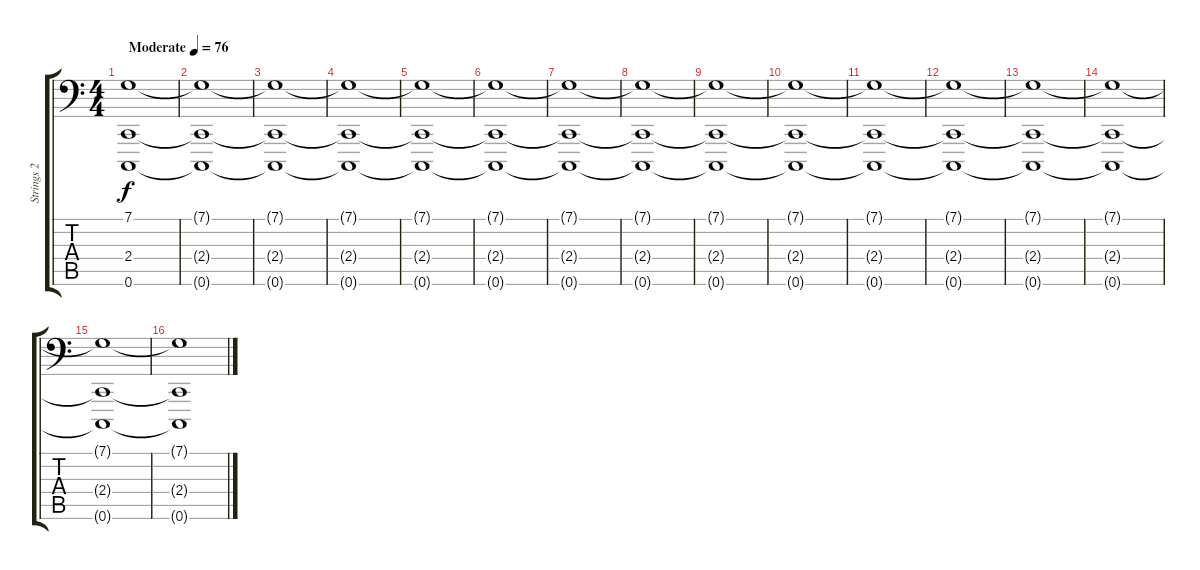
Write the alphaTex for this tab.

\track ("Strings 2" "Strings 2") {instrument synthstrings1}
\staff {score tabs}
\tuning (C3 G2 Eb2 Bb1 F1 C1) {hide}
\ts (4 4)
\tempo (76 "Moderate")
\clef f4
\ks c
(7.1 2.4 0.6).1{dy f instrument synthstrings1} |
(7.1{t} 2.4{t} 0.6{t}).1 |
(7.1{t} 2.4{t} 0.6{t}).1 |
(7.1{t} 2.4{t} 0.6{t}).1 |
(7.1{t} 2.4{t} 0.6{t}).1 |
(7.1{t} 2.4{t} 0.6{t}).1 |
(7.1{t} 2.4{t} 0.6{t}).1 |
(7.1{t} 2.4{t} 0.6{t}).1 |
(7.1{t} 2.4{t} 0.6{t}).1 |
(7.1{t} 2.4{t} 0.6{t}).1 |
(7.1{t} 2.4{t} 0.6{t}).1 |
(7.1{t} 2.4{t} 0.6{t}).1 |
(7.1{t} 2.4{t} 0.6{t}).1 |
(7.1{t} 2.4{t} 0.6{t}).1 |
(7.1{t} 2.4{t} 0.6{t}).1 |
(7.1{t} 2.4{t} 0.6{t}).1
